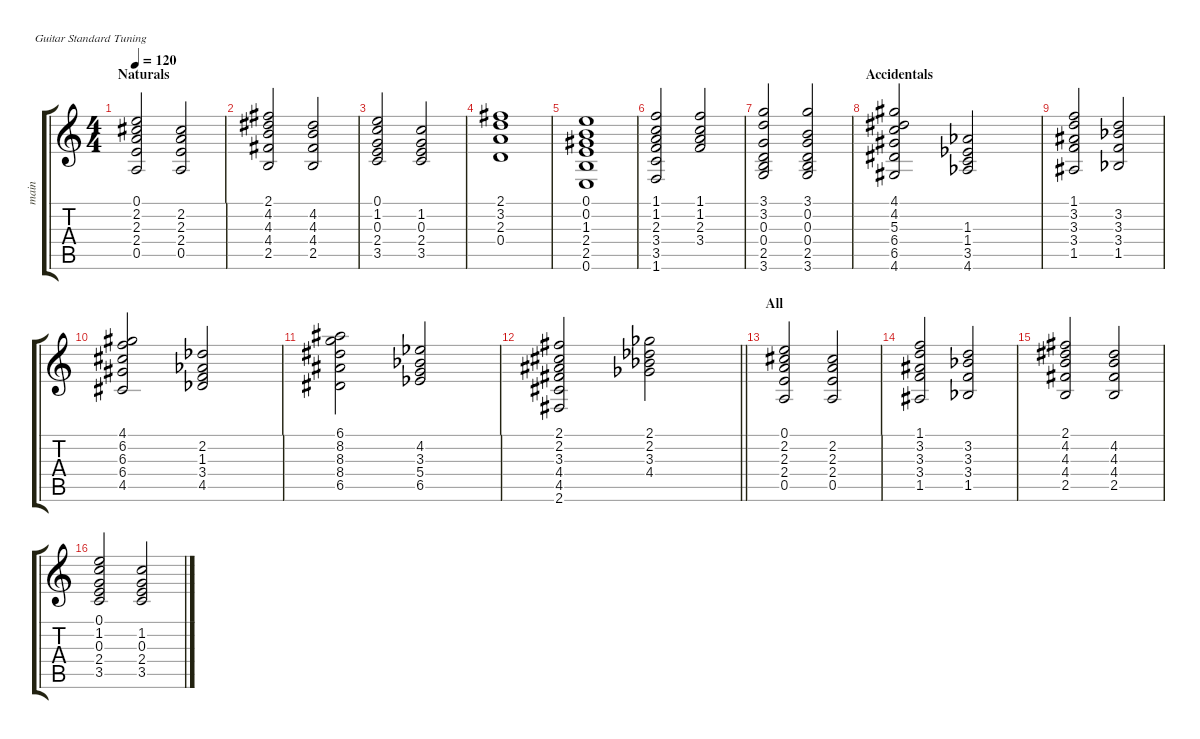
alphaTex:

\defaultSystemsLayout 6
\hideDynamics
\bracketExtendMode groupsimilarinstruments
\otherSystemsTrackNameOrientation horizontal
\extendBarLines
\track ("Guitar 1" "main") {defaultSystemsLayout 8 instrument acousticguitarnylon}
\staff {score tabs}
\tuning (E4 B3 G3 D3 A2 E2)
\ts (4 4)
\section ("" "Naturals")
\tempo 120
\clef g2
\ks c
(0.5 2.4 2.3 2.2{acc #} 0.1).2{dy mf instrument acousticguitarnylon beam Up} (0.5 2.4 2.3 2.2{acc #}).2{beam Up} |
(2.5 4.4{acc #} 4.3 4.2{acc #} 2.1{acc #}).2{beam Up} (2.5 4.4{acc #} 4.3 4.2{acc #}).2{beam Up} |
(3.5 2.4 0.3 1.2 0.1).2{beam Up} (3.5 2.4 0.3 1.2).2{beam Up} |
(2.1{acc #} 3.2 2.3 0.4).1{beam Up} |
(0.6 2.5 2.4 1.3{acc #} 0.2 0.1).1{beam Up} |
(3.4 2.3 1.2 1.1 1.6 3.5).2{beam Up} (3.4 2.3 1.2 1.1).2{beam Up} |
(3.6 2.5 0.4 0.3 3.2 3.1).2{beam Up} (3.6 2.5 0.4 0.3 0.2 3.1).2{beam Up} |
\section ("" "Accidentals")
(4.6{acc #} 6.5{acc #} 6.4{acc #} 5.3 4.2{acc #} 4.1{acc #}).2{beam Up} (4.6{acc b} 3.5 1.4{acc b} 1.3{acc b}).2{beam Up} |
(1.5{acc #} 3.4 3.3{acc #} 3.2 1.1).2{beam Up} (1.5{acc b} 3.4 3.3{acc b} 3.2).2{beam Up} |
(4.5{acc #} 6.4{acc #} 6.3{acc #} 6.2 4.1{acc #}).2{beam Up} (4.5{acc b} 3.4 1.3{acc b} 2.2{acc b}).2{beam Up} |
(6.5{acc #} 8.4{acc #} 8.3{acc #} 8.2 6.1{acc #}).2{beam Down} (6.5{acc b} 5.4 3.3{acc b} 4.2{acc b}).2{beam Up} |
\barLineRight lightlight
(2.6{acc #} 4.5{acc #} 4.4{acc #} 3.3{acc #} 2.2{acc #} 2.1{acc #}).2{beam Up} (4.4{acc b} 3.3{acc b} 2.2{acc b} 2.1{acc b}).2{beam Down} |
\section ("" "All")
(0.5 2.4 2.3 2.2{acc #} 0.1).2{beam Up} (0.5 2.4 2.3 2.2{acc #}).2{beam Up} |
(1.5{acc #} 3.4 3.3{acc #} 3.2 1.1).2{beam Up} (1.5{acc b} 3.4 3.3{acc b} 3.2).2{beam Up} |
(2.5 4.4{acc #} 4.3 4.2{acc #} 2.1{acc #}).2{beam Up} (2.5 4.4{acc #} 4.3 4.2{acc #}).2{beam Up} |
(3.5 2.4 0.3 1.2 0.1).2{beam Up} (3.5 2.4 0.3 1.2).2{beam Up}
